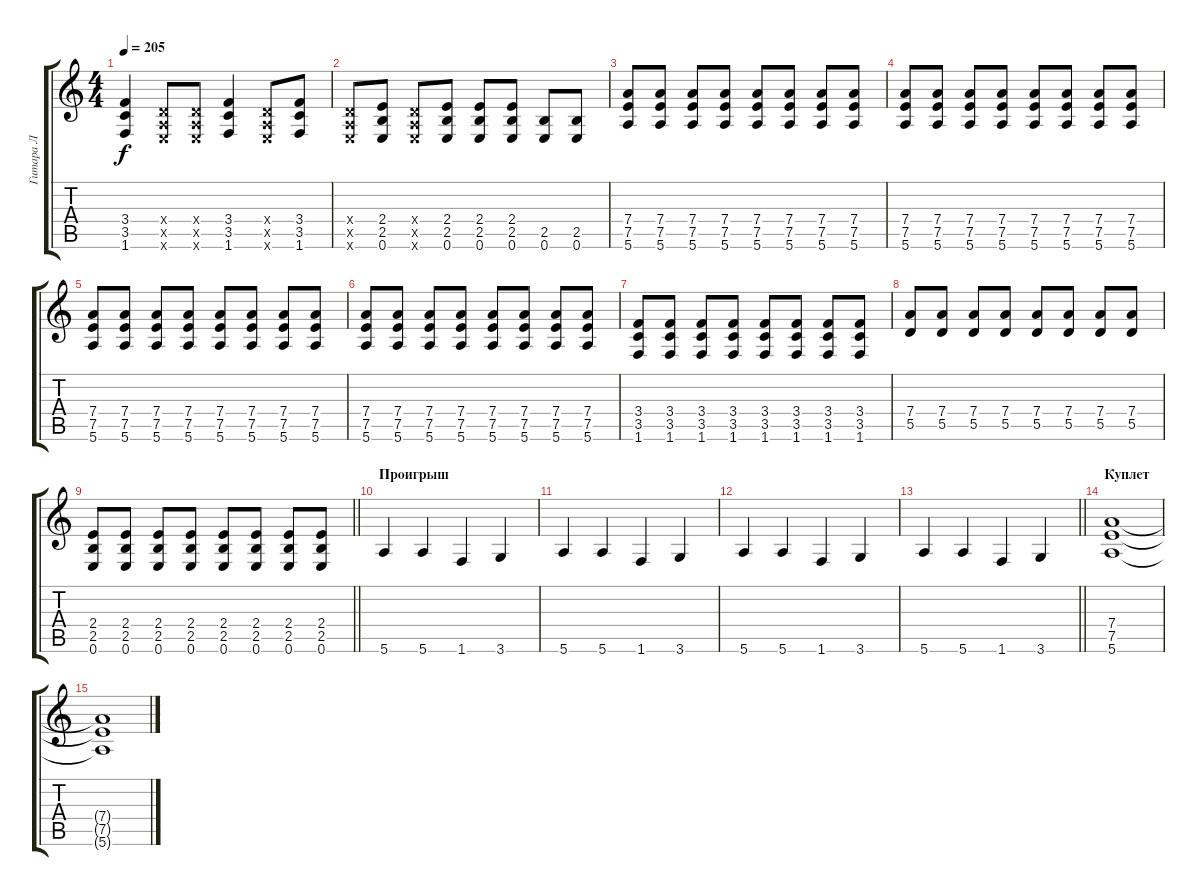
\track ("Гитара Л" "Гитара Л") {instrument distortionguitar}
\staff {score tabs}
\tuning (E4 B3 G3 D3 A2 E2) {hide}
\ts (4 4)
\tempo 205
\clef g2
\ks c
(3.4 3.5 1.6).4{dy f} (0.4{x} 0.5{x} 0.6{x}).8 (0.4{x} 0.5{x} 0.6{x}).8 (3.4 3.5 1.6).4 (0.4{x} 0.5{x} 0.6{x}).8 (3.4 3.5 1.6).8 |
(0.4{x} 0.5{x} 0.6{x}).8 (2.4 2.5 0.6).8 (0.4{x} 0.5{x} 0.6{x}).8 (2.4 2.5 0.6).8 (2.4 2.5 0.6).8 (2.4 2.5 0.6).8 (2.5 0.6).8 (2.5 0.6).8 |
(7.4 7.5 5.6).8 (7.4 7.5 5.6).8 (7.4 7.5 5.6).8 (7.4 7.5 5.6).8 (7.4 7.5 5.6).8 (7.4 7.5 5.6).8 (7.4 7.5 5.6).8 (7.4 7.5 5.6).8 |
(7.4 7.5 5.6).8 (7.4 7.5 5.6).8 (7.4 7.5 5.6).8 (7.4 7.5 5.6).8 (7.4 7.5 5.6).8 (7.4 7.5 5.6).8 (7.4 7.5 5.6).8 (7.4 7.5 5.6).8 |
(7.4 7.5 5.6).8 (7.4 7.5 5.6).8 (7.4 7.5 5.6).8 (7.4 7.5 5.6).8 (7.4 7.5 5.6).8 (7.4 7.5 5.6).8 (7.4 7.5 5.6).8 (7.4 7.5 5.6).8 |
(7.4 7.5 5.6).8 (7.4 7.5 5.6).8 (7.4 7.5 5.6).8 (7.4 7.5 5.6).8 (7.4 7.5 5.6).8 (7.4 7.5 5.6).8 (7.4 7.5 5.6).8 (7.4 7.5 5.6).8 |
(3.4 3.5 1.6).8 (3.4 3.5 1.6).8 (3.4 3.5 1.6).8 (3.4 3.5 1.6).8 (3.4 3.5 1.6).8 (3.4 3.5 1.6).8 (3.4 3.5 1.6).8 (3.4 3.5 1.6).8 |
(7.4 5.5).8 (7.4 5.5).8 (7.4 5.5).8 (7.4 5.5).8 (7.4 5.5).8 (7.4 5.5).8 (7.4 5.5).8 (7.4 5.5).8 |
\barLineRight lightlight
(2.4 2.5 0.6).8 (2.4 2.5 0.6).8 (2.4 2.5 0.6).8 (2.4 2.5 0.6).8 (2.4 2.5 0.6).8 (2.4 2.5 0.6).8 (2.4 2.5 0.6).8 (2.4 2.5 0.6).8 |
\section ("" "Проигрыш")
5.6.4 5.6.4 1.6.4 3.6.4 |
5.6.4 5.6.4 1.6.4 3.6.4 |
5.6.4 5.6.4 1.6.4 3.6.4 |
\barLineRight lightlight
5.6.4 5.6.4 1.6.4 3.6.4 |
\section ("" "Куплет")
(7.4 7.5 5.6).1 |
(7.4{t} 7.5{t} 5.6{t}).1
